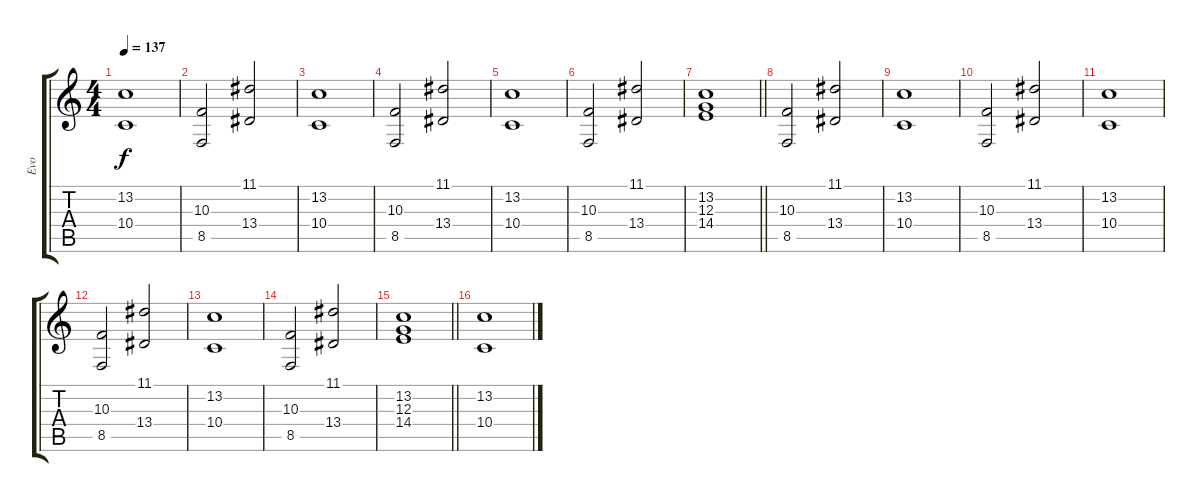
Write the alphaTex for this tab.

\track ("Evo" "Evo") {instrument stringensemble1}
\staff {score tabs}
\tuning (E4 B3 G3 D3 A2 E2) {hide}
\ts (4 4)
\tempo 137
\clef g2
\ks c
(13.2 10.4).1{dy f} |
(10.3 8.5).2 (11.1 13.4).2 |
(13.2 10.4).1 |
(10.3 8.5).2 (11.1 13.4).2 |
(13.2 10.4).1 |
(10.3 8.5).2 (11.1 13.4).2 |
\barLineRight lightlight
(13.2 12.3 14.4).1 |
\section ("" "")
(10.3 8.5).2 (11.1 13.4).2 |
(13.2 10.4).1 |
(10.3 8.5).2 (11.1 13.4).2 |
(13.2 10.4).1 |
(10.3 8.5).2 (11.1 13.4).2 |
(13.2 10.4).1 |
(10.3 8.5).2 (11.1 13.4).2 |
\barLineRight lightlight
(13.2 12.3 14.4).1 |
(13.2 10.4).1
